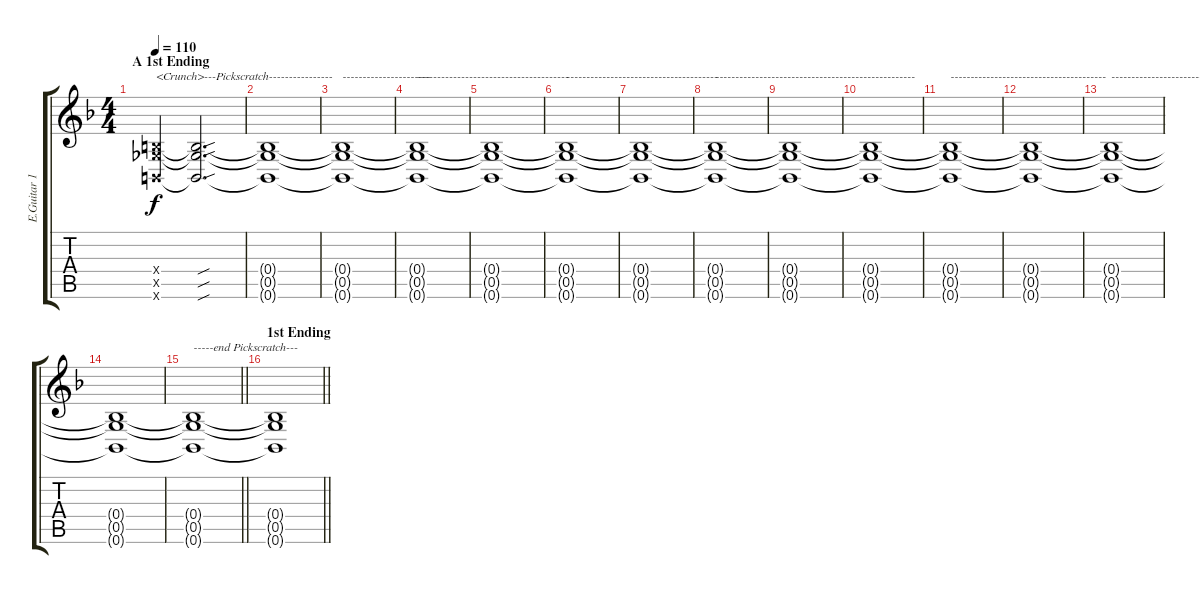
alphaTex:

\track ("E.Guitar 1 Uruha" "E.Guitar 1") {instrument distortionguitar}
\staff {score tabs}
\tuning (Db4 Ab3 E3 B2 Gb2 B1) {hide}
\ts (4 4)
\section ("" "A 1st Ending")
\tempo 110
\clef g2
\ks f
(0.4{x} 0.5{x} 0.6{x}).4{txt "<Crunch>---Pickscratch----------------" dy f instrument overdrivenguitar} (0.4{sou t} 0.5{sou t} 0.6{sou t}).2{d} |
(0.4{t} 0.5{t} 0.6{t}).1 |
(0.4{t} 0.5{t} 0.6{t}).1{txt "----------------------"} |
(0.4{t} 0.5{t} 0.6{t}).1{txt "--------------------------------------"} |
(0.4{t} 0.5{t} 0.6{t}).1 |
(0.4{t} 0.5{t} 0.6{t}).1{txt "--------------------------------------"} |
(0.4{t} 0.5{t} 0.6{t}).1 |
(0.4{t} 0.5{t} 0.6{t}).1{txt "--------------------------------------------------"} |
(0.4{t} 0.5{t} 0.6{t}).1 |
(0.4{t} 0.5{t} 0.6{t}).1 |
(0.4{t} 0.5{t} 0.6{t}).1{txt "---------------------------------------"} |
(0.4{t} 0.5{t} 0.6{t}).1 |
(0.4{t} 0.5{t} 0.6{t}).1{txt "---------------------------------------"} |
(0.4{t} 0.5{t} 0.6{t}).1 |
\barLineRight lightlight
(0.4{t} 0.5{t} 0.6{t}).1{txt "-----end Pickscratch---"} |
\section ("" "1st Ending")
\barLineRight lightlight
(0.4{t} 0.5{t} 0.6{t}).1
